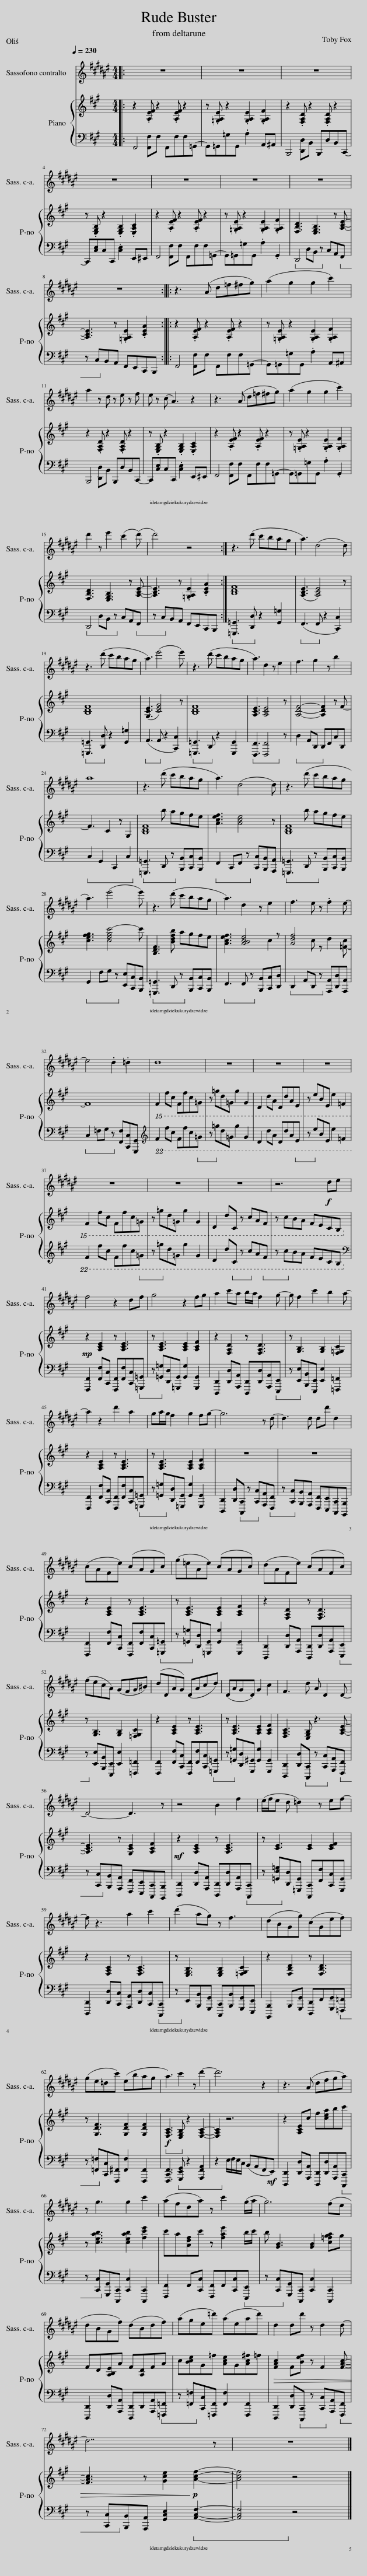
X:1
%%score 1 { ( 2 5 ) | ( 3 4 ) }
L:1/8
Q:1/4=230
M:4/4
I:linebreak $
K:A
V:1 treble transpose=-9
V:2 treble
V:5 treble
V:3 bass
V:4 bass
V:1
[K:F#]|: z8 | z8 | z8 |$ z8 | z8 | %5
 z8 | z8 |$ z8 :: z3 (A d=f^fg) | (a2 g2 g2 c'2) |$ %10
 a2 z d z e z f | e z (c A3) z2 | z3 (A d=f^fg) | (a2 g2 g2 c'2) |$ d'2 z e'2 (c'2 (d') | %15
 d'4) z4 :| z3 (d' c'bag | a3) (d4 d) |$ z3 (d' c'bag | a3) (e'4 e') | %20
 z3 (d' c'bag | a3) d2 z e2 | f3 g2 z b2 |$ a8 | z3 (d' c'bag | %25
 a3) (d4 d) | z3 (d' c'bag |$ a3) (e'4 e') | z3 (d' c'bag | a3) d2 z e2 | %30
 f3 e z .f2 e- |$ e4 .d2 .=d2 | d8 | z8 | z8 | %35
 z8 |$ z8 | z8 | z8 | z6!f! de |$ %40
 f4 z2 df | g4 z2 fg | a2 c'a b/a/ f2 g- | g f2 c'2 b2 a- |$ a2 z2 d'2 a2 | %45
 ga/g/ f2 g2 fg- | g6 z d- | d3 d dd' d2 |$ (cAFe) (cAGc) | (g=eAe) (cAGc) | %50
 (dAFe) (cAFc) |$ (fecA) (GFG^B) | (dDAG) (DAcd) | (DAGD) G2 c2 | F3 d A D2 D- |$ %55
 D4- D3 z | z4 B2 f2 | (e/f/e d =d2) z ef- |$ f z3 a2 c'2 | (d'2 ag) z f3 | %60
 (dBGg) (cGef) |$ (ge=dc') (ebag | a3) c'2 z d'2- | d'6 z2 | z3 (A dfga) |$ %65
 z g3 g2 c'2 | (afda) z c'2 (g/a/ | g6) (fe |$ dBGf) (dBdf) | (age=d') (aead') | %70
 d2 dd' z d2 d- |$ d7 z | z8 |] %73
V:2
|: z2 .[A,EF] z2 .[A,EF] z2 | z .[=G,A,E] z2 .[G,A,E]2 .[G,A,F]2 | z2 .[F,A,D] z2 .[F,A,D] z2 |$ z .[E,G,B,] z2 .[E,G,B,]2 .[E,A,C]2 | z2 .[A,EF] z2 .[A,EF] z2 | %5
 z .[=G,A,E] z2 .[G,A,E]2 .[G,A,F]2 | [F,B,D]3 [E,G,B,]3 z [A,CE]- |$ [A,CE]3 z .[=G,A,E]2 .[CEA]2 :: z2 .[A,EF] z2 .[A,EF] z2 | z .[=G,A,E] z2 .[G,A,E]2 .[G,A,F]2 |$ %10
 z2 .[F,A,D] z2 .[F,A,D] z2 | z .[E,G,B,] z2 .[E,G,B,]2 .[E,A,C]2 | z2 .[A,EF] z2 .[A,EF] z2 | z .[=G,A,E] z2 .[G,A,E]2 .[G,A,F]2 |$ [F,B,D]3 [E,G,B,]3 z [A,CE]- | %15
 [A,CE]3 z .[=G,A,E]2 .[CEA]2 :| [B,DF]8 | ([A,CE]3 [A,CE]4) z |$ [B,DF]8 | ([G,CE]3 [CEG]4) z | %20
 [B,DF]8 | [A,CE]3 [A,CE]4 z | [A,DF]4- [A,DF]2 z F- |$ F3 C2 z G,2 | [B,DF]8 | %25
 [Acef]3 [Ace]4 z | [B,DF]8 |$ [cefg]3 [cegc'-]4 c' | [B,DF]3 [Bdfb] x4 | [Acef]3 [ABce]4 z | %30
 [Adf]4 x2 x x |$ F8 |!8vb(! F,,2 F,C, F,,F,C,=G,, | z =G,D,=G,, G,2 G,,2 | D,,2 D,A,, D,,D,A,,E,, | %35
 z E,B,,E,, E,2 =F,,2 |$ F,,2 F,C, F,,F,C,=G,, | z =G,D,=G,, G,2 G,,2 | D,,2 D,C,, z C,A,,F,, | z C,B,,A,, F,,E,,C,,B,,,!8vb)! |$ %40
!mp! z2 [A,CE]2 z [A,CE]3 | z [A,CE]3 [A,CE]2 [A,CF]2 | z2 [F,A,D]2 z [F,A,D]3 | z [G,B,]3 [G,B,]2 [F,=G,C]2 |$ z2 [A,CE]2 z [A,CE]3 | %45
 z [A,CE]3 [A,CE]2 [A,CF]2 | z8 | z8 |$ z2 [A,CE]2 z [A,CE]3 | z [A,CE]3 [A,CE]2 [A,CF]2 | %50
 z2 [F,A,D]2 z [F,A,D]3 |$ z [G,B,]3 [G,B,]2 [=F,G,C]2 | z2 [A,CE]2 z [A,CE]3 | z [A,CE]3 [A,CE]2 [A,CF]2 | [F,A,C]3 [E,G,B,] z3 [A,CE]- |$ %55
 [A,CE]3 z [G,CE]2 [A,CF]2 |!mf! z2 [A,CE]2 z [A,CE]3 | z [CE]3 [CE]2 [CEF]2 |$ z2 [F,A,C]2 z [F,A,C]3 | z [E,G,B,]3 [E,G,B,]2 [=F,G,C]2 | %60
 z2 [F,B,D]2 z [F,B,D]3 |$ z [G,DF]3 [G,DF]2 [G,DF]2 |!f! [F,A,C]3 [E,G,B,] z2 [F,A,C]2- | [F,A,C]2 z6 | z2 [A,CE]c f[cea]bc' |$ %65
 z [ceab]3 [ceab]2 [fc'e']2 | c'a[Adf]c' z [fae']2 b/c'/ | b [GB]3 [GB]2 [c=fga]g |$ FD[A,B,E]A F[A,D]FA | c[Bce]G=f [Ace]G[Ac^f]=f | %70
!>(! [FAc]2 F[Bef] z F2 [FAc]- |$ [FAc]3 z [Gce]2!>)!!p! [Acf]2- | [Acf]4 z4 |] %73
V:3
|: F,,4 F,,F,F,=G,,- | G,,=G,,=G,G,, .A,2 A,,^A,, | B,,,4 B,,,D,B,,C,,- |$ C,,[C,E,]C,C,, .[C,E,]2 E,,^E,, | F,,4 F,,F,F,=G,,- | %5
 G,,=G,,=G,G,, .A,2 .G,,2 |!ped! D,,4 z!ped-up! C,A,,!ped!F,, |$ z C,!ped-up!B,,A,, F,,E,,C,,B,,, :: F,,4 F,,F,F,=G,,- | G,,=G,,=G,G,, .A,2 A,,^A,, |$ %10
 B,,,4 B,,,D,B,,C,,- | C,,[C,E,]C,C,, .[C,E,]2 E,,^E,, | F,,4 F,,F,F,=G,,- | G,,=G,,=G,G,, .A,2 .G,,2 |$!ped! D,,4 z!ped-up! C,A,,!ped!F,, | %15
 z C,!ped-up!B,,A,, F,,E,,C,,B,,, :|!ped! [=G,,,=G,,]3 [D,,D,]!ped-up! z2 [G,,=G,]2 |!ped! (F,,3 F,,!ped-up! z2 [C,,C,]2) |$!ped! [=G,,,=G,,]3 [D,,D,]!ped-up! z2 [G,,=G,]2 |!ped! (A,,3 A,,!ped-up! z2 [C,,C,]2) | %20
!ped! [=G,,,=G,,]3 D,,!ped-up! z2 [G,,,G,,]2 |!ped! [F,,,F,,]3 [F,,,F,,]4!ped-up! z |!ped! D,2 A,,D,, D,,!ped-up!F,,C,D,, |$!ped! C,2 G,,2 C,,2 C,2!ped-up! |!ped! [=G,,,=G,,]3 D,, z!ped-up! [B,,,B,,][C,,C,][B,,,B,,] | %25
!ped! F,,2 C,,F,, z!ped-up! [C,,C,][B,,,B,,][A,,,A,,] |!ped! [=G,,,=G,,]3 D,, z!ped-up! [B,,,B,,][C,,C,][B,,,B,,] |$!ped! G,,2 F,G, z!ped-up! [E,,E,][C,,C,][B,,,B,,] |!ped! [=G,,,=G,,]3 D,, z!ped-up! [B,,,B,,][C,,C,][B,,,B,,] |!ped! F,,3 F,, z!ped-up! [B,,,B,,][C,,C,][D,,D,] | %30
!ped! D,,2 A,,D,, z!ped-up! [A,,,A,,][D,,D,][A,,,A,,] |$!ped! C,2 =F,G, z!ped-up! [F,,F,][C,,C,][G,,,G,,] |[K:treble] F2 fc Ffc!ped!=G | z =g!ped-up!d=G g2 G2 | D2 dA DdA!ped!E | %35
 z e!ped-up!BE e2 =F2 |$ F2 fc Ffc!ped!=G | z =g!ped-up!d=G g2 G2 | D2 d!ped!C z c!ped-up!A!ped!F | z c!ped-up!BA FECB, |$ %40
[K:bass] [F,,,F,,]2 [F,,F,][C,,C,] [F,,,F,,][F,,F,][C,,C,]!ped![=G,,,=G,,] | z [=G,,=G,]!ped-up![D,,D,][=G,,,G,,] [G,,G,]2 [G,,,G,,]2 | [D,,,D,,]2 [D,,D,][A,,,A,,] [D,,,D,,][D,,D,][A,,,A,,]!ped![E,,,E,,] | z [E,,E,]!ped-up![B,,,B,,][E,,,E,,] [E,,E,]2 [=F,,,=F,,]2 |$ [F,,,F,,]2 [F,,F,][C,,C,] [F,,,F,,][F,,F,][C,,C,]!ped![=G,,,=G,,] | %45
 z [=G,,=G,]!ped-up![D,,D,][=G,,,G,,] [G,,G,]2 [G,,,G,,]2 | [D,,,D,,]2 [D,,D,]!ped![C,,,C,,] z [C,,C,]!ped-up![A,,,A,,]!ped![F,,,F,,] | z [C,,C,]!ped-up![B,,,B,,][A,,,A,,] [F,,,F,,][E,,,E,,][C,,,C,,][B,,,,B,,,] |$ [F,,,F,,]2 [F,,F,][C,,C,] [F,,,F,,][F,,F,][C,,C,]!ped![=G,,,=G,,] | z [=G,,=G,]!ped-up![D,,D,][=G,,,G,,] [G,,G,]2 [G,,,G,,]2 | %50
 [D,,,D,,]2 [D,,D,][A,,,A,,] [D,,,D,,][D,,D,][A,,,A,,]!ped![E,,,E,,] |$ z!ped-up! [E,,E,][B,,,B,,][E,,,E,,] [E,,E,]2 [=F,,,=F,,]2 | [F,,,F,,]2 [F,,F,][C,,C,] [F,,,F,,][F,,F,][C,,C,]!ped![=G,,,=G,,] | z [=G,,=G,]!ped-up![D,,D,][G,,,^G,,] [G,,G,]2 [G,,,G,,]2 | [D,,,D,,]2 [D,,D,]!ped![C,,,C,,] z [C,,C,]!ped-up![A,,,A,,]!ped![F,,,F,,] |$ %55
 z [C,,C,]!ped-up![B,,,B,,][A,,,A,,] [F,,,F,,][E,,,E,,][C,,,C,,][B,,,,B,,,] | [D,,,D,,]2 [D,,D,][A,,,A,,] [D,,,D,,][D,,D,][A,,,A,,]!ped![C,,,C,,] | z [=G,,E,=G,]!ped-up![D,,D,][=G,,,G,,] [C,,,C,,][F,,F,][C,,C,][G,,,G,,] |$ [D,,,D,,]2 [D,,D,][C,,C,] [A,,,A,,][D,,D,][C,,C,]!ped![C,,,C,,] | z!ped-up! E,,[B,,,B,,][G,,,G,,] [C,,,C,,][B,,,B,,][G,,,G,,][E,,,E,,] | %60
 [B,,,,B,,,]2 B,,,[G,,,G,,] [D,,,D,,]F,,[G,,,G,,]!ped![=F,,,=F,,] |$ z [=F,,=F,]!ped-up![C,,C,][F,,,^F,,] [F,,F,]2 [F,,,F,,]2 |!ped! [F,,,C,,F,,]3!ped! [G,,,E,,G,,]!ped-up! z2 [A,,,F,,A,,]2 | z2!ped-up! E,/F,/E,/C,/ (B,,A,,F,,E,,) |!mf! [D,,,D,,]2 [D,,D,][A,,,A,,] [D,,,D,,][D,,D,][A,,,A,,]!ped![C,,,C,,] |$ %65
 z [C,,C,]!ped-up![G,,,G,,][C,,,C,,] [C,,C,]2 [C,,,C,,]2 | [F,,,F,,]2 F,,[C,,C,] [F,,,F,,]F,,[C,,C,]!ped![E,,,E,,] | z [C,,C,]!ped-up![G,,,G,,][C,,,C,,] [C,,C,]2 [C,,,C,,]2 |$ [D,,,D,,]2 [D,,D,][A,,,A,,] [D,,,D,,]D,,[A,,,A,,]!ped![=F,,,=F,,] | z [=F,,=F,]!ped-up![C,,C,][=F,,,F,,] [F,,F,]2 [F,,,F,,]2 | %70
 [D,,,D,,]2 [D,,D,]!ped![C,,,C,,] z [C,,C,]!ped-up![A,,,A,,]!ped![F,,,F,,] |$ z [C,,C,]!ped-up![B,,,B,,][A,,,A,,] [G,,C,E,]2!ped! [A,,C,F,]2- | [A,,C,F,]4!ped-up! z4 |] %73
V:4
|: x2 [F,,F,]F, x4 | x8 | x2 [D,,D,]B,, x4 |$ x8 | x2 [F,,F,]F, x4 | %5
 x8 | x2 D,B,, x4 |$ x8 :: x2 [F,,F,]F, x4 | x8 |$ %10
 x2 [D,,D,]B,, x4 | x8 | x2 [F,,F,]F, x4 | x8 |$ x2 D,B,, x4 | %15
 x8 :| x8 | x8 |$ x8 | x8 | %20
 x8 | x8 | x8 |$ x8 | x8 | %25
 x8 | x8 |$ x8 | x8 | x8 | %30
 x8 |$ x8 |[K:treble] x8 | x8 | x8 | %35
 x8 |$ x8 | x8 | x8 | x8 |$ %40
[K:bass] x8 | x8 | x8 | x8 |$ x8 | %45
 x8 | x8 | x8 |$ x8 | x8 | %50
 x8 |$ x8 | x8 | x8 | x8 |$ %55
 x8 | x8 | x8 |$ x8 | x8 | %60
 x8 |$ x8 | x8 | x8 | x8 |$ %65
 x8 | x8 | x8 |$ x8 | x8 | %70
 x8 |$ x8 | x8 |] %73
V:5
|: x8 | x8 | x8 |$ x8 | x8 | %5
 x8 | x8 |$ x8 :: x8 | x8 |$ %10
 x8 | x8 | x8 | x8 |$ x8 | %15
 x8 :| x8 | x8 |$ x8 | x8 | %20
 x8 | x8 | x8 |$ x8 | x3 b agfe | %25
 x8 | x3 b agfe |$ x8 | x4 agfe | x6 c2 | %30
 x3 c z d2 [=F-c] |$ x8 |!8vb(! x8 | x8 | x8 | %35
 x8 |$ x8 | x8 | x8 | x8!8vb)! |$ %40
 x8 | x8 | x8 | x8 |$ x8 | %45
 x8 | x8 | x8 |$ x8 | x8 | %50
 x8 |$ x8 | x8 | x8 | x8 |$ %55
 x8 | x8 | x8 |$ x8 | x8 | %60
 x8 |$ x8 | x8 | x8 | x8 |$ %65
 x8 | x8 | x8 |$ x8 | x8 | %70
 x8 |$ x8 | x8 |] %73
